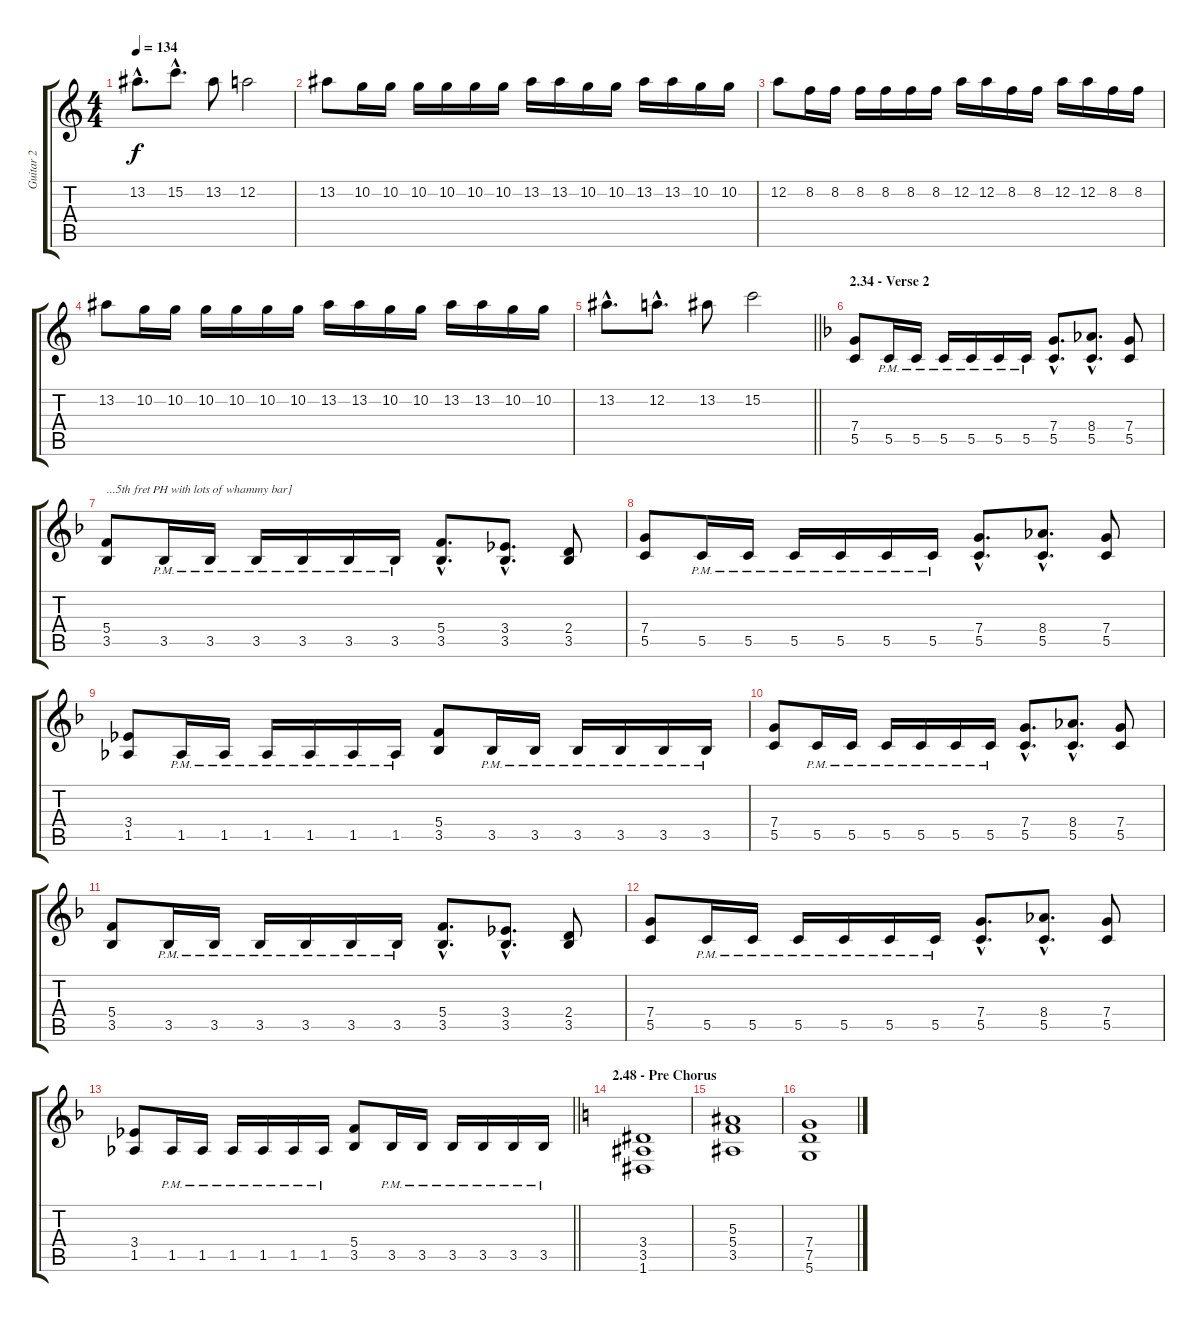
\track ("Guitar 2" "Guitar 2") {instrument distortionguitar}
\staff {score tabs}
\tuning (D4 A3 F3 C3 G2 D2) {hide}
\ts (4 4)
\tempo 134
\clef g2
\ks aminor
13.2{hac}.8{d dy f} 15.2{hac}.8{d} 13.2.8 12.2.2 |
13.2.8 10.2.16 10.2.16 10.2.16 10.2.16 10.2.16 10.2.16 13.2.16 13.2.16 10.2.16 10.2.16 13.2.16 13.2.16 10.2.16 10.2.16 |
12.2.8 8.2.16 8.2.16 8.2.16 8.2.16 8.2.16 8.2.16 12.2.16 12.2.16 8.2.16 8.2.16 12.2.16 12.2.16 8.2.16 8.2.16 |
13.2.8 10.2.16 10.2.16 10.2.16 10.2.16 10.2.16 10.2.16 13.2.16 13.2.16 10.2.16 10.2.16 13.2.16 13.2.16 10.2.16 10.2.16 |
\barLineRight lightlight
13.2{hac}.8{d} 12.2{hac}.8{d} 13.2.8 15.2.2 |
\section ("" "2.34 - Verse 2")
\ks dminor
(7.4 5.5).8 5.5{pm}.16 5.5{pm}.16 5.5{pm}.16 5.5{pm}.16 5.5{pm}.16 5.5{pm}.16 (7.4{hac} 5.5{hac}).8{d} (8.4{hac} 5.5{hac}).8{d} (7.4 5.5).8 |
(5.4 3.5).8{txt "...5th fret PH with lots of whammy bar]"} 3.5{pm}.16 3.5{pm}.16 3.5{pm}.16 3.5{pm}.16 3.5{pm}.16 3.5{pm}.16 (5.4{hac} 3.5{hac}).8{d} (3.4{hac} 3.5{hac}).8{d} (2.4 3.5).8 |
(7.4 5.5).8 5.5{pm}.16 5.5{pm}.16 5.5{pm}.16 5.5{pm}.16 5.5{pm}.16 5.5{pm}.16 (7.4{hac} 5.5{hac}).8{d} (8.4{hac} 5.5{hac}).8{d} (7.4 5.5).8 |
(3.4 1.5).8 1.5{pm}.16 1.5{pm}.16 1.5{pm}.16 1.5{pm}.16 1.5{pm}.16 1.5{pm}.16 (5.4 3.5).8 3.5{pm}.16 3.5{pm}.16 3.5{pm}.16 3.5{pm}.16 3.5{pm}.16 3.5{pm}.16 |
(7.4 5.5).8 5.5{pm}.16 5.5{pm}.16 5.5{pm}.16 5.5{pm}.16 5.5{pm}.16 5.5{pm}.16 (7.4{hac} 5.5{hac}).8{d} (8.4{hac} 5.5{hac}).8{d} (7.4 5.5).8 |
(5.4 3.5).8 3.5{pm}.16 3.5{pm}.16 3.5{pm}.16 3.5{pm}.16 3.5{pm}.16 3.5{pm}.16 (5.4{hac} 3.5{hac}).8{d} (3.4{hac} 3.5{hac}).8{d} (2.4 3.5).8 |
(7.4 5.5).8 5.5{pm}.16 5.5{pm}.16 5.5{pm}.16 5.5{pm}.16 5.5{pm}.16 5.5{pm}.16 (7.4{hac} 5.5{hac}).8{d} (8.4{hac} 5.5{hac}).8{d} (7.4 5.5).8 |
\barLineRight lightlight
(3.4 1.5).8 1.5{pm}.16 1.5{pm}.16 1.5{pm}.16 1.5{pm}.16 1.5{pm}.16 1.5{pm}.16 (5.4 3.5).8 3.5{pm}.16 3.5{pm}.16 3.5{pm}.16 3.5{pm}.16 3.5{pm}.16 3.5{pm}.16 |
\section ("" "2.48 - Pre Chorus")
\ks aminor
(3.4 3.5 1.6).1 |
(5.3 5.4 3.5).1 |
(7.4 7.5 5.6).1
